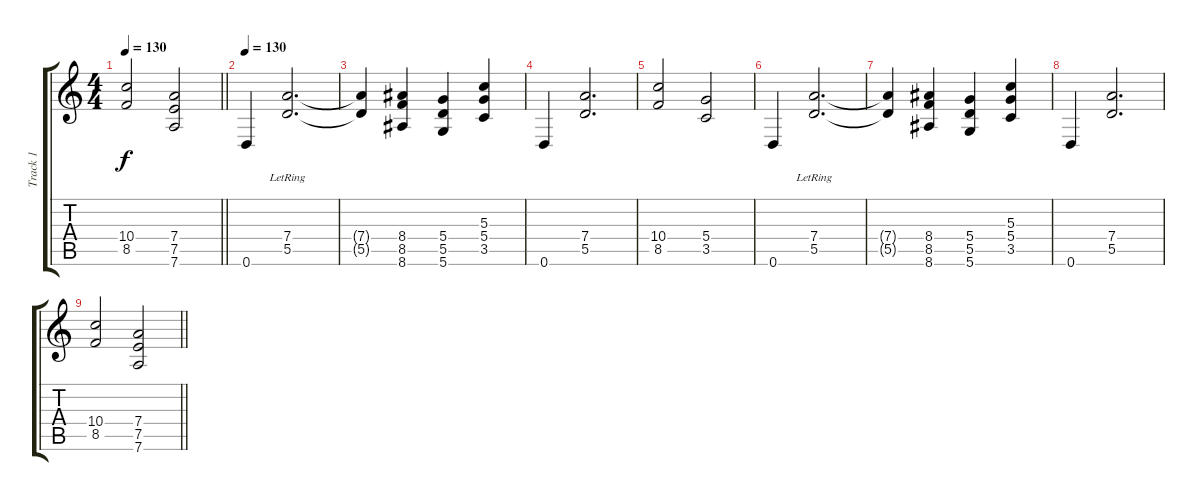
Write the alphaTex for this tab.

\track ("Track 1" "Track 1") {instrument distortionguitar}
\staff {score tabs}
\tuning (E4 B3 G3 D3 A2 D2) {hide}
\ts (4 4)
\tempo 130
\clef g2
\barLineRight lightlight
\ks c
(10.4 8.5).2{dy f} (7.4 7.5 7.6).2 |
\tempo 130
0.6.4 (7.4 5.5{lr}).2{d} |
(7.4{t} 5.5{t}).4 (8.4 8.5 8.6).4 (5.4 5.5 5.6).4 (5.3 5.4 3.5).4 |
0.6.4 (7.4 5.5).2{d} |
(10.4 8.5).2 (5.4 3.5).2 |
0.6.4 (7.4 5.5{lr}).2{d} |
(7.4{t} 5.5{t}).4 (8.4 8.5 8.6).4 (5.4 5.5 5.6).4 (5.3 5.4 3.5).4 |
0.6.4 (7.4 5.5).2{d} |
\barLineRight lightlight
(10.4 8.5).2 (7.4 7.5 7.6).2
